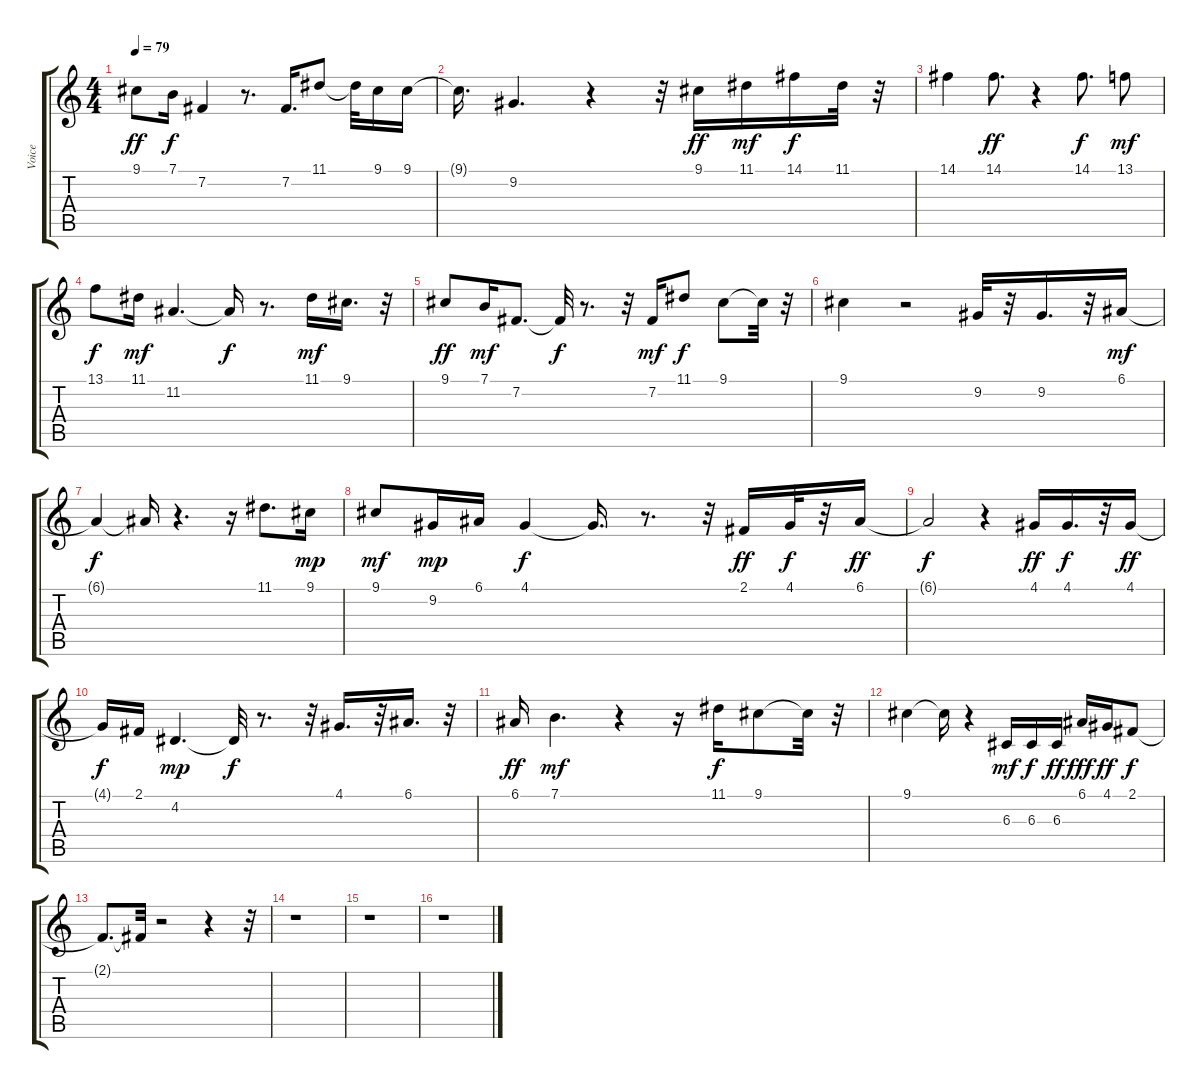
\track ("Voice" "Voice") {instrument lead3calliope}
\staff {score tabs}
\tuning (E4 B3 G3 D3 A2 E2) {hide}
\ts (4 4)
\tempo 79
\clef g2
\ks c
9.1.8{dy ff} 7.1.16{dy f} 7.2.4 r.8{d} 7.2.16{d} 11.1.8 11.1{t}.32 9.1.16 9.1.16 |
9.1{t}.16{d} 9.2.4{d} r.4 r.32 9.1.16{dy ff} 11.1.16{dy mf} 14.1.16{dy f} 11.1.32 r.32 |
14.1.4 14.1.8{d dy ff} r.4 14.1.8{d dy f} 13.1.8{dy mf} |
13.1.8{dy f} 11.1.16{dy mf} 11.2.4{d} 11.2{t}.16{dy f} r.8{d} 11.1.16{dy mf} 9.1.16{d} r.32 |
9.1.8{dy ff} 7.1.16{dy mf} 7.2.8{d} 7.2{t}.32{dy f} r.8{d} r.32 7.2.16{dy mf} 11.1.8{dy f} 9.1.8 9.1{t}.32 r.32 |
9.1.4 r.2 9.2.32 r.32 9.2.16{d} r.32 6.1.16{dy mf} |
6.1{t}.4{dy f} 6.1{t}.16 r.4{d} r.16 11.1.8{d} 9.1.16{dy mp} |
9.1.8{dy mf} 9.2.16{dy mp} 6.1.16 4.1.4{dy f} 4.1{t}.16{d} r.8{d} r.32 2.1.16{dy ff} 4.1.32{dy f} r.32 6.1.16{dy ff} |
6.1{t}.2{dy f} r.4 4.1.16{dy ff} 4.1.16{d dy f} r.32 4.1.16{dy ff} |
4.1{t}.16{dy f} 2.1.16 4.2.4{d dy mp} 4.2{t}.32{dy f} r.8{d} r.32 4.1.16{d} r.32 6.1.16{d} r.32 |
6.1.16{dy ff} 7.1.4{d dy mf} r.4 r.16 11.1.16{dy f} 9.1.8 9.1{t}.32 r.32 |
9.1.4 9.1{t}.16 r.4 6.3.16{dy mf} 6.3.16{dy f} 6.3.16{dy ff} 6.1.16{dy fff} 4.1.16{dy ff} 2.1.8{dy f} |
2.1{t}.8{d} 2.1{t}.32 r.2 r.4 r.32 |
r.1 |
r.1 |
r.1
